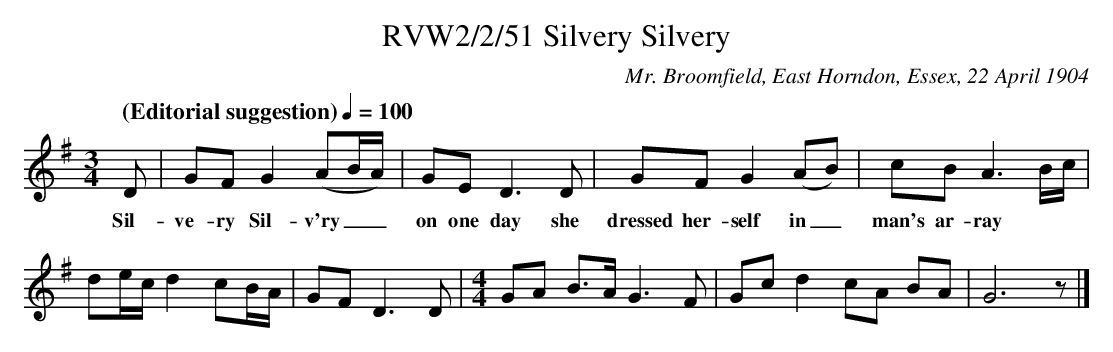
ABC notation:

X:1
T:RVW2/2/51 Silvery Silvery
C: Mr. Broomfield, East Horndon, Essex, 22 April 1904
L:1/8
Q: "(Editorial suggestion)" 1/4=100
M:3/4
K:G
D | GF G2 (AB/2A/2) | GE D3 D | GF G2 (AB) | cB A3 B/2c/2 |
w: Sil-ve-ry Sil-v'ry__  on one day she dressed her-self in_ man's ar-ray
de/2c/2 d2 cB/2A/2 | GF D3 D |[M:4/4] GA B3/2A/2 G3 F | Gc d2 cA BA | G6 z|]
